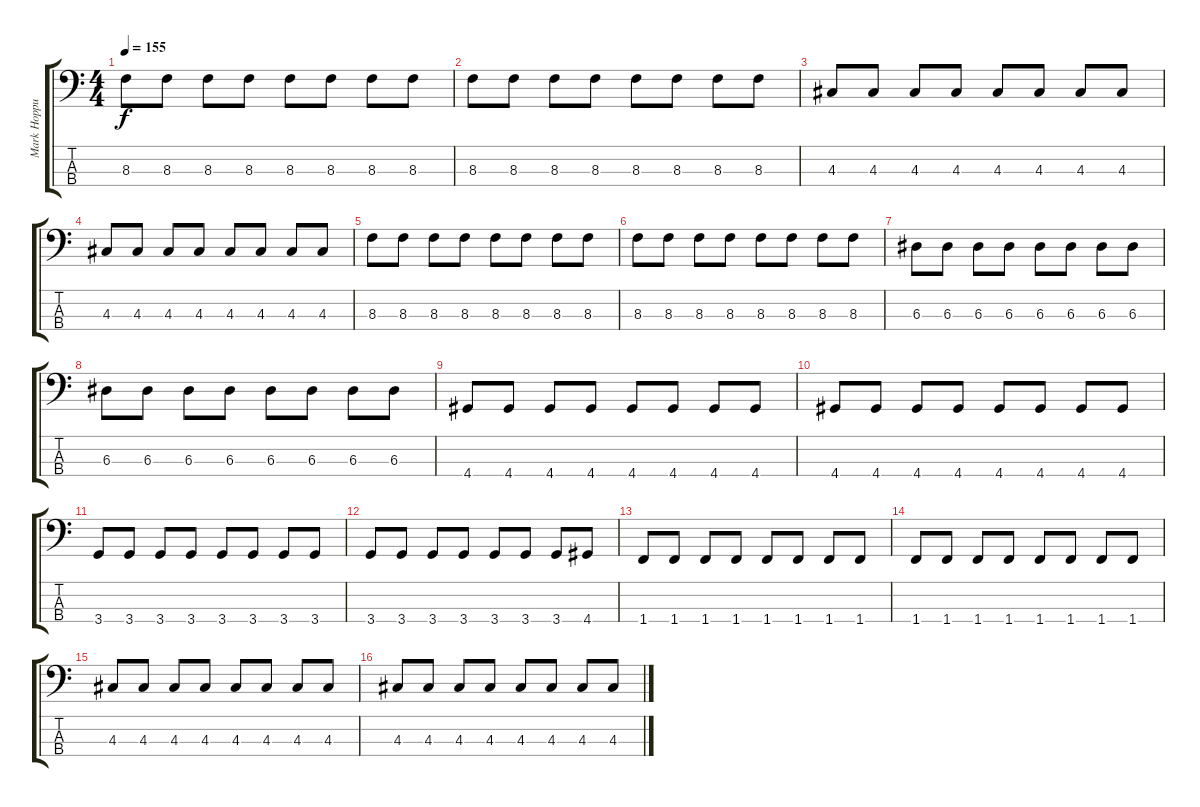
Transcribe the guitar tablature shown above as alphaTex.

\track ("Mark Hoppus Bass" "Mark Hoppu") {instrument electricbasspick}
\staff {score tabs}
\tuning (G2 D2 A1 E1) {hide}
\ts (4 4)
\tempo 155
\clef f4
\ks c
8.3.8{dy f} 8.3.8 8.3.8 8.3.8 8.3.8 8.3.8 8.3.8 8.3.8 |
8.3.8 8.3.8 8.3.8 8.3.8 8.3.8 8.3.8 8.3.8 8.3.8 |
4.3.8 4.3.8 4.3.8 4.3.8 4.3.8 4.3.8 4.3.8 4.3.8 |
4.3.8 4.3.8 4.3.8 4.3.8 4.3.8 4.3.8 4.3.8 4.3.8 |
8.3.8 8.3.8 8.3.8 8.3.8 8.3.8 8.3.8 8.3.8 8.3.8 |
8.3.8 8.3.8 8.3.8 8.3.8 8.3.8 8.3.8 8.3.8 8.3.8 |
6.3.8 6.3.8 6.3.8 6.3.8 6.3.8 6.3.8 6.3.8 6.3.8 |
6.3.8 6.3.8 6.3.8 6.3.8 6.3.8 6.3.8 6.3.8 6.3.8 |
4.4.8 4.4.8 4.4.8 4.4.8 4.4.8 4.4.8 4.4.8 4.4.8 |
4.4.8 4.4.8 4.4.8 4.4.8 4.4.8 4.4.8 4.4.8 4.4.8 |
3.4.8 3.4.8 3.4.8 3.4.8 3.4.8 3.4.8 3.4.8 3.4.8 |
3.4.8 3.4.8 3.4.8 3.4.8 3.4.8 3.4.8 3.4.8 4.4.8 |
1.4.8 1.4.8 1.4.8 1.4.8 1.4.8 1.4.8 1.4.8 1.4.8 |
1.4.8 1.4.8 1.4.8 1.4.8 1.4.8 1.4.8 1.4.8 1.4.8 |
4.3.8 4.3.8 4.3.8 4.3.8 4.3.8 4.3.8 4.3.8 4.3.8 |
4.3.8 4.3.8 4.3.8 4.3.8 4.3.8 4.3.8 4.3.8 4.3.8
